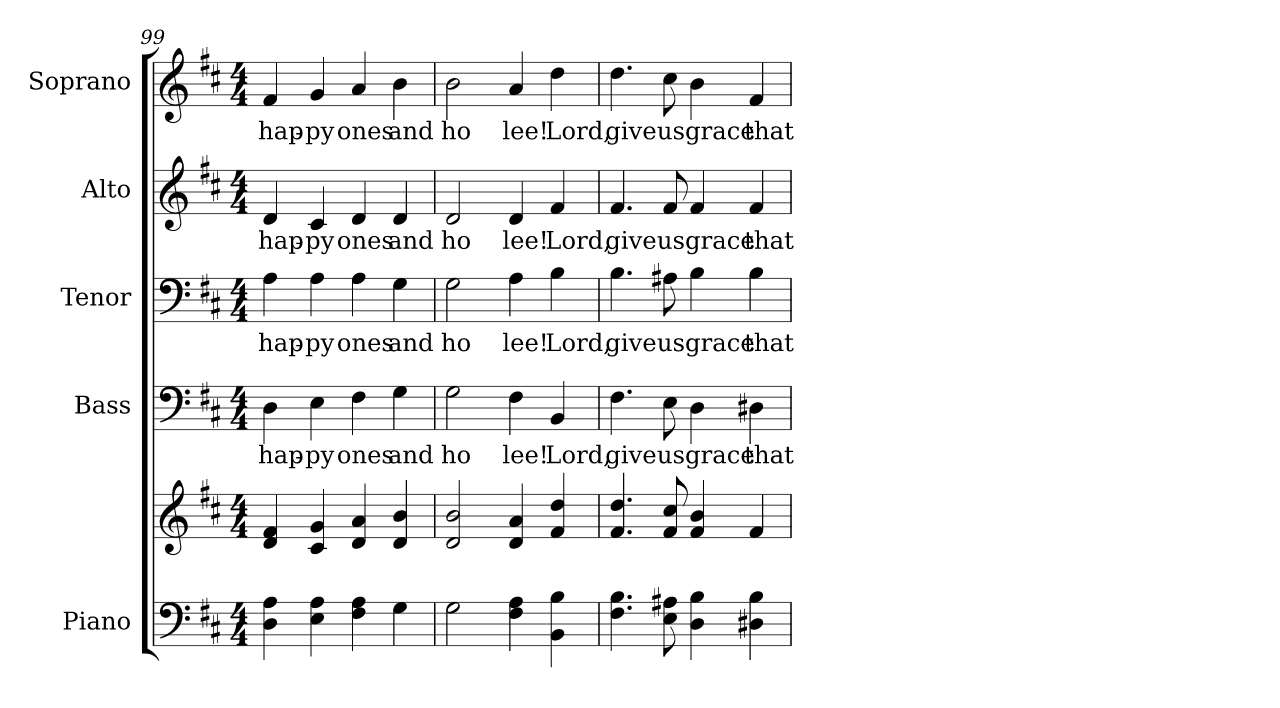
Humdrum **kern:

**kern	**kern	**kern	**text	**kern	**text	**kern	**text	**kern	**text
*part5	*part5	*part4	*part4	*part3	*part3	*part2	*part2	*part1	*part1
*staff6	*staff5	*staff4	*staff4	*staff3	*staff3	*staff2	*staff2	*staff1	*staff1
*I"Piano	*	*I"Bass	*	*I"Tenor	*	*I"Alto	*	*I"Soprano	*
*I'Pno.	*	*I'B.	*	*I'T.	*	*I'A.	*	*I'S.	*
*clefF4	*clefG2	*clefF4	*	*clefF4	*	*clefG2	*	*clefG2	*
*k[f#c#]	*k[f#c#]	*k[f#c#]	*	*k[f#c#]	*	*k[f#c#]	*	*k[f#c#]	*
*D:	*D:	*D:	*	*D:	*	*D:	*	*D:	*
*M4/4	*M4/4	*M4/4	*	*M4/4	*	*M4/4	*	*M4/4	*
=99	=99	=99	=99	=99	=99	=99	=99	=99	=99
!	!	!	!LO:LY:b:color=#000000	!	!	!	!	!	!
!	!	!	!	!	!LO:LY:b:color=#000000	!	!	!	!
!	!	!	!	!	!	!	!LO:LY:b:color=#000000	!	!
!	!	!	!	!	!	!	!	!	!LO:LY:b:color=#000000
4Di\ 4Ai	4di/ 4f#i	4Di\	hap-	4Ai\	hap-	4di/	hap-	4f#i/	hap-
!	!	!	!LO:LY:b:color=#000000	!	!	!	!	!	!
!	!	!	!	!	!LO:LY:b:color=#000000	!	!	!	!
!	!	!	!	!	!	!	!LO:LY:b:color=#000000	!	!
!	!	!	!	!	!	!	!	!	!LO:LY:b:color=#000000
4Ei\ 4Ai	4c#i/ 4gi	4Ei\	-py	4Ai\	-py	4c#i/	-py	4gi/	-py
!	!	!	!LO:LY:b:color=#000000	!	!	!	!	!	!
!	!	!	!	!	!LO:LY:b:color=#000000	!	!	!	!
!	!	!	!	!	!	!	!LO:LY:b:color=#000000	!	!
!	!	!	!	!	!	!	!	!	!LO:LY:b:color=#000000
4F#i\ 4Ai	4di/ 4ai	4F#i\	ones	4Ai\	ones	4di/	ones	4ai/	ones
!	!	!	!LO:LY:b:color=#000000	!	!	!	!	!	!
!	!	!	!	!	!LO:LY:b:color=#000000	!	!	!	!
!	!	!	!	!	!	!	!LO:LY:b:color=#000000	!	!
!	!	!	!	!	!	!	!	!	!LO:LY:b:color=#000000
4Gi\	4di/ 4bi	4Gi\	and	4Gi\	and	4di/	and	4bi\	and
!!LO:PB:g=z
=100	=100	=100	=100	=100	=100	=100	=100	=100	=100
!	!	!	!LO:LY:b:color=#000000	!	!	!	!	!	!
!	!	!	!	!	!LO:LY:b:color=#000000	!	!	!	!
!	!	!	!	!	!	!	!LO:LY:b:color=#000000	!	!
!	!	!	!	!	!	!	!	!	!LO:LY:b:color=#000000
2Gi\	2di/ 2bi	2Gi\	ho	2Gi\	ho	2di/	ho	2bi\	ho
!	!	!	!LO:LY:b:color=#000000	!	!	!	!	!	!
!	!	!	!	!	!LO:LY:b:color=#000000	!	!	!	!
!	!	!	!	!	!	!	!LO:LY:b:color=#000000	!	!
!	!	!	!	!	!	!	!	!	!LO:LY:b:color=#000000
4F#i\ 4Ai	4di/ 4ai	4F#i\	lee!	4Ai\	lee!	4di/	lee!	4ai/	lee!
!	!	!	!LO:LY:b:color=#000000	!	!	!	!	!	!
!	!	!	!	!	!LO:LY:b:color=#000000	!	!	!	!
!	!	!	!	!	!	!	!LO:LY:b:color=#000000	!	!
!	!	!	!	!	!	!	!	!	!LO:LY:b:color=#000000
4BBi\ 4Bi	4f#i/ 4ddi	4BBi/	Lord,	4Bi\	Lord,	4f#i/	Lord,	4ddi\	Lord,
=101	=101	=101	=101	=101	=101	=101	=101	=101	=101
!	!	!	!LO:LY:b:color=#000000	!	!	!	!	!	!
!	!	!	!	!	!LO:LY:b:color=#000000	!	!	!	!
!	!	!	!	!	!	!	!LO:LY:b:color=#000000	!	!
!	!	!	!	!	!	!	!	!	!LO:LY:b:color=#000000
4.F#i\ 4.Bi	4.f#i/ 4.ddi	4.F#i\	give	4.Bi\	give	4.f#i/	give	4.ddi\	give
!	!	!	!LO:LY:b:color=#000000	!	!	!	!	!	!
!	!	!	!	!	!LO:LY:b:color=#000000	!	!	!	!
!	!	!	!	!	!	!	!LO:LY:b:color=#000000	!	!
!	!	!	!	!	!	!	!	!	!LO:LY:b:color=#000000
8Ei\ 8A#Xi	8f#i/ 8cc#i	8Ei\	us	8A#Xi\	us	8f#i/	us	8cc#i\	us
!	!	!	!LO:LY:b:color=#000000	!	!	!	!	!	!
!	!	!	!	!	!LO:LY:b:color=#000000	!	!	!	!
!	!	!	!	!	!	!	!LO:LY:b:color=#000000	!	!
!	!	!	!	!	!	!	!	!	!LO:LY:b:color=#000000
4Di\ 4Bi	4f#i/ 4bi	4Di\	grace	4Bi\	grace	4f#i/	grace	4bi\	grace
!	!	!	!LO:LY:b:color=#000000	!	!	!	!	!	!
!	!	!	!	!	!LO:LY:b:color=#000000	!	!	!	!
!	!	!	!	!	!	!	!LO:LY:b:color=#000000	!	!
!	!	!	!	!	!	!	!	!	!LO:LY:b:color=#000000
4D#Xi\ 4Bi	4f#i/	4D#Xi\	that	4Bi\	that	4f#i/	that	4f#i/	that
=	=	=	=	=	=	=	=	=	=
*-	*-	*-	*-	*-	*-	*-	*-	*-	*-
